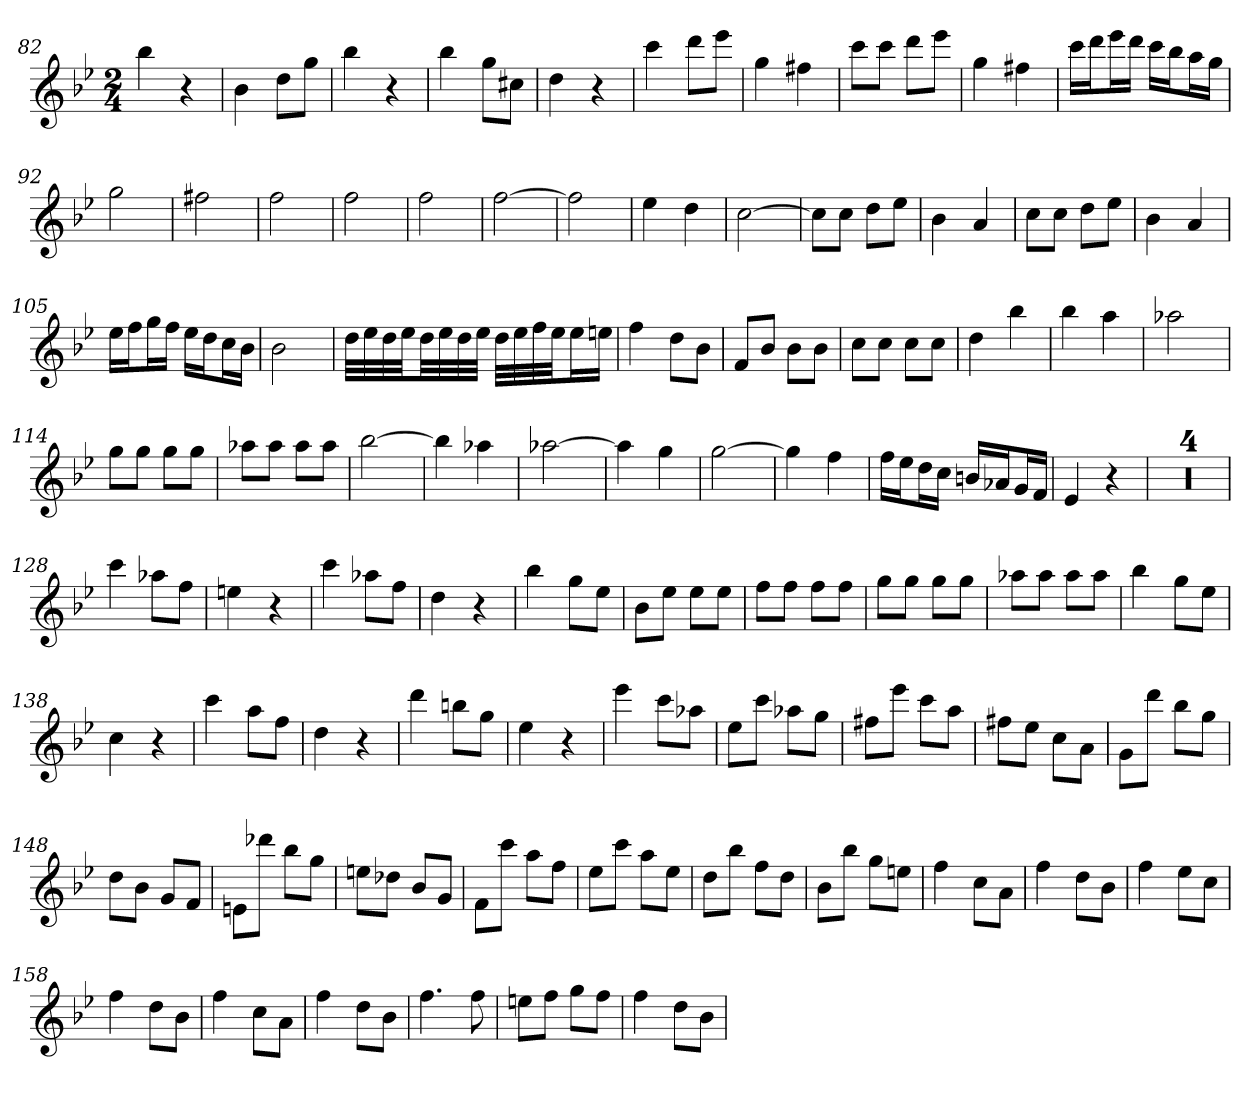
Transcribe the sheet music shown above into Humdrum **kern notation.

**kern
*part1
*staff1
*k[b-e-]
*B-:
*M2/4
=82
4bb-
4r
=83
4b-
8ddL
8ggJ
=84
4bb-
4r
=85
4bb-
8ggL
8cc#XJ
=86
4dd
4r
=87
4ccc
8dddL
8eee-J
=88
4gg
4ff#X
=89
8cccL
8cccJ
8dddL
8eee-J
=90
4gg
4ff#X
=91
16cccLL
16dddJ
16eee-L
16dddJJ
16cccLL
16bb-J
16aaL
16ggJJ
=92
2gg
=93
2ff#X
=94
2ff
=95
2ff
=96
2ff
=97
[2ff
=98
2ff]
=99
4ee-
4dd
=100
[2cc
=101
8ccL]
8ccJ
8ddL
8ee-J
=102
4b-
4a
=103
8ccL
8ccJ
8ddL
8ee-J
=104
4b-
4a
=105
16ee-LL
16ffJ
16ggL
16ffJJ
16ee-LL
16ddJ
16ccL
16b-JJ
=106
2b-
=107
32ddLLL
32ee-
32dd
32ee-JJ
32ddLL
32ee-
32dd
32ee-JJJ
32ddLLL
32ee-
32ff
32ee-JJ
16ee-L
16eenJJ
=108
4ff
8ddL
8b-J
=109
8fL
8b-J
8b-L
8b-J
=110
8ccL
8ccJ
8ccL
8ccJ
=111
4dd
4bb-
=112
4bb-
4aa
=113
2aa-X
=114
8ggL
8ggJ
8ggL
8ggJ
=115
8aa-XL
8aa-J
8aa-L
8aa-J
=116
[2bb-
=117
4bb-]
4aa-X
=118
[2aa-X
=119
4aa-]
4gg
=120
[2gg
=121
4gg]
4ff
=122
16ffLL
16ee-J
16ddL
16ccJJ
16bnLL
16a-XJ
16gL
16fJJ
=123
4e-
4r
=124
2r
=125
2r
=126
2r
=127
2r
=128
4ccc
8aa-XL
8ffJ
=129
4een
4r
=130
4ccc
8aa-XL
8ffJ
=131
4dd
4r
=132
4bb-
8ggL
8ee-J
=133
8b-L
8ee-J
8ee-L
8ee-J
=134
8ffL
8ffJ
8ffL
8ffJ
=135
8ggL
8ggJ
8ggL
8ggJ
=136
8aa-XL
8aa-J
8aa-L
8aa-J
=137
4bb-
8ggL
8ee-J
=138
4cc
4r
=139
4ccc
8aaL
8ffJ
=140
4dd
4r
=141
4ddd
8bbnL
8ggJ
=142
4ee-
4r
=143
4eee-
8cccL
8aa-XJ
=144
8ee-L
8cccJ
8aa-XL
8ggJ
=145
8ff#XL
8eee-J
8cccL
8aaJ
=146
8ff#XL
8ee-J
8ccL
8aJ
=147
8gL
8dddJ
8bb-L
8ggJ
=148
8ddL
8b-J
8gL
8fJ
=149
8enL
8ddd-XJ
8bb-L
8ggJ
=150
8eenL
8dd-XJ
8b-L
8gJ
=151
8fL
8cccJ
8aaL
8ffJ
=152
8ee-L
8cccJ
8aaL
8ee-J
=153
8ddL
8bb-J
8ffL
8ddJ
=154
8b-L
8bb-J
8ggL
8eenJ
=155
4ff
8ccL
8aJ
=156
4ff
8ddL
8b-J
=157
4ff
8ee-L
8ccJ
=158
4ff
8ddL
8b-J
=159
4ff
8ccL
8aJ
=160
4ff
8ddL
8b-J
=161
4.ff
8ff
=162
8eenL
8ffJ
8ggL
8ffJ
=163
4ff
8ddL
8b-J
=
*-
